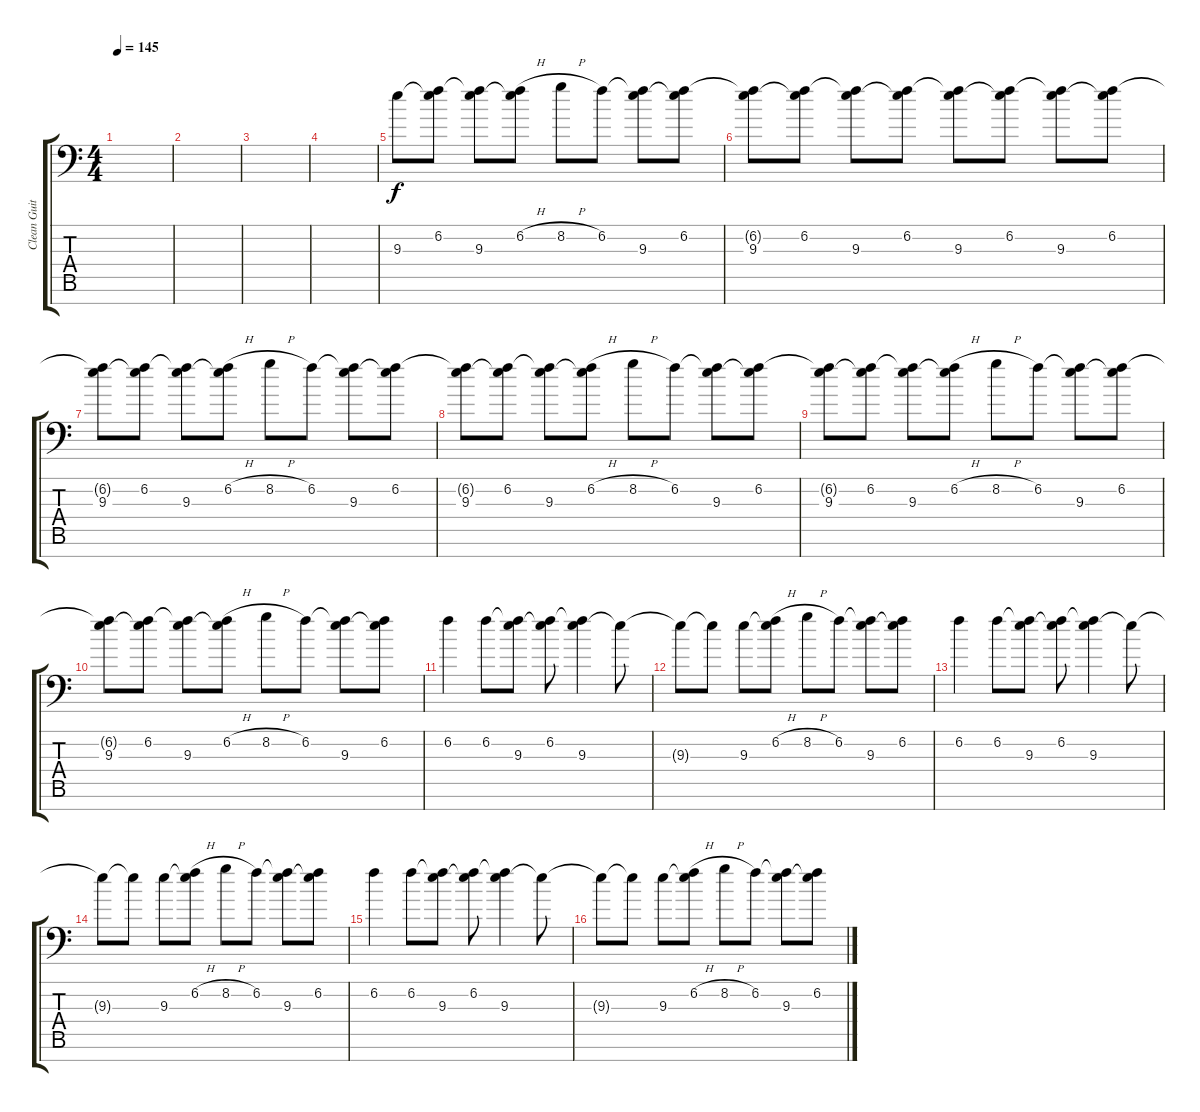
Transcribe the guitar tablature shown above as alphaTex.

\track ("Clean Guitar" "Clean Guit") {instrument electricguitarjazz}
\staff {score tabs}
\tuning (E4 B3 G3 D3 A2 E2 A1) {hide}
\ts (4 4)
\tempo 145
\clef f4
\ks c
|
|
|
|
9.3.8 (6.2 9.3{t}).8 (6.2{t} 9.3).8 (6.2{h} 9.3{t}).8 8.2{h}.8 6.2.8 (6.2{t} 9.3).8 (6.2 9.3{t}).8 |
(6.2{t} 9.3).8 (6.2 9.3{t}).8 (6.2{t} 9.3).8 (6.2 9.3{t}).8 (6.2{t} 9.3).8 (6.2 9.3{t}).8 (6.2{t} 9.3).8 (6.2 9.3{t}).8 |
(6.2{t} 9.3).8 (6.2 9.3{t}).8 (6.2{t} 9.3).8 (6.2{h} 9.3{t}).8 8.2{h}.8 6.2.8 (6.2{t} 9.3).8 (6.2 9.3{t}).8 |
(6.2{t} 9.3).8 (6.2 9.3{t}).8 (6.2{t} 9.3).8 (6.2{h} 9.3{t}).8 8.2{h}.8 6.2.8 (6.2{t} 9.3).8 (6.2 9.3{t}).8 |
(6.2{t} 9.3).8 (6.2 9.3{t}).8 (6.2{t} 9.3).8 (6.2{h} 9.3{t}).8 8.2{h}.8 6.2.8 (6.2{t} 9.3).8 (6.2 9.3{t}).8 |
(6.2{t} 9.3).8 (6.2 9.3{t}).8 (6.2{t} 9.3).8 (6.2{h} 9.3{t}).8 8.2{h}.8 6.2.8 (6.2{t} 9.3).8 (6.2 9.3{t}).8 |
6.2.4 6.2.8 (6.2{t} 9.3).8 (6.2 9.3{t}).8 (6.2{t} 9.3).4 9.3{t}.8 |
9.3{t}.8 9.3{t}.8 9.3.8 (6.2{h} 9.3{t}).8 8.2{h}.8 6.2.8 (6.2{t} 9.3).8 (6.2 9.3{t}).8 |
6.2.4 6.2.8 (6.2{t} 9.3).8 (6.2 9.3{t}).8 (6.2{t} 9.3).4 9.3{t}.8 |
9.3{t}.8 9.3{t}.8 9.3.8 (6.2{h} 9.3{t}).8 8.2{h}.8 6.2.8 (6.2{t} 9.3).8 (6.2 9.3{t}).8 |
6.2.4 6.2.8 (6.2{t} 9.3).8 (6.2 9.3{t}).8 (6.2{t} 9.3).4 9.3{t}.8 |
9.3{t}.8 9.3{t}.8 9.3.8 (6.2{h} 9.3{t}).8 8.2{h}.8 6.2.8 (6.2{t} 9.3).8 (6.2 9.3{t}).8
